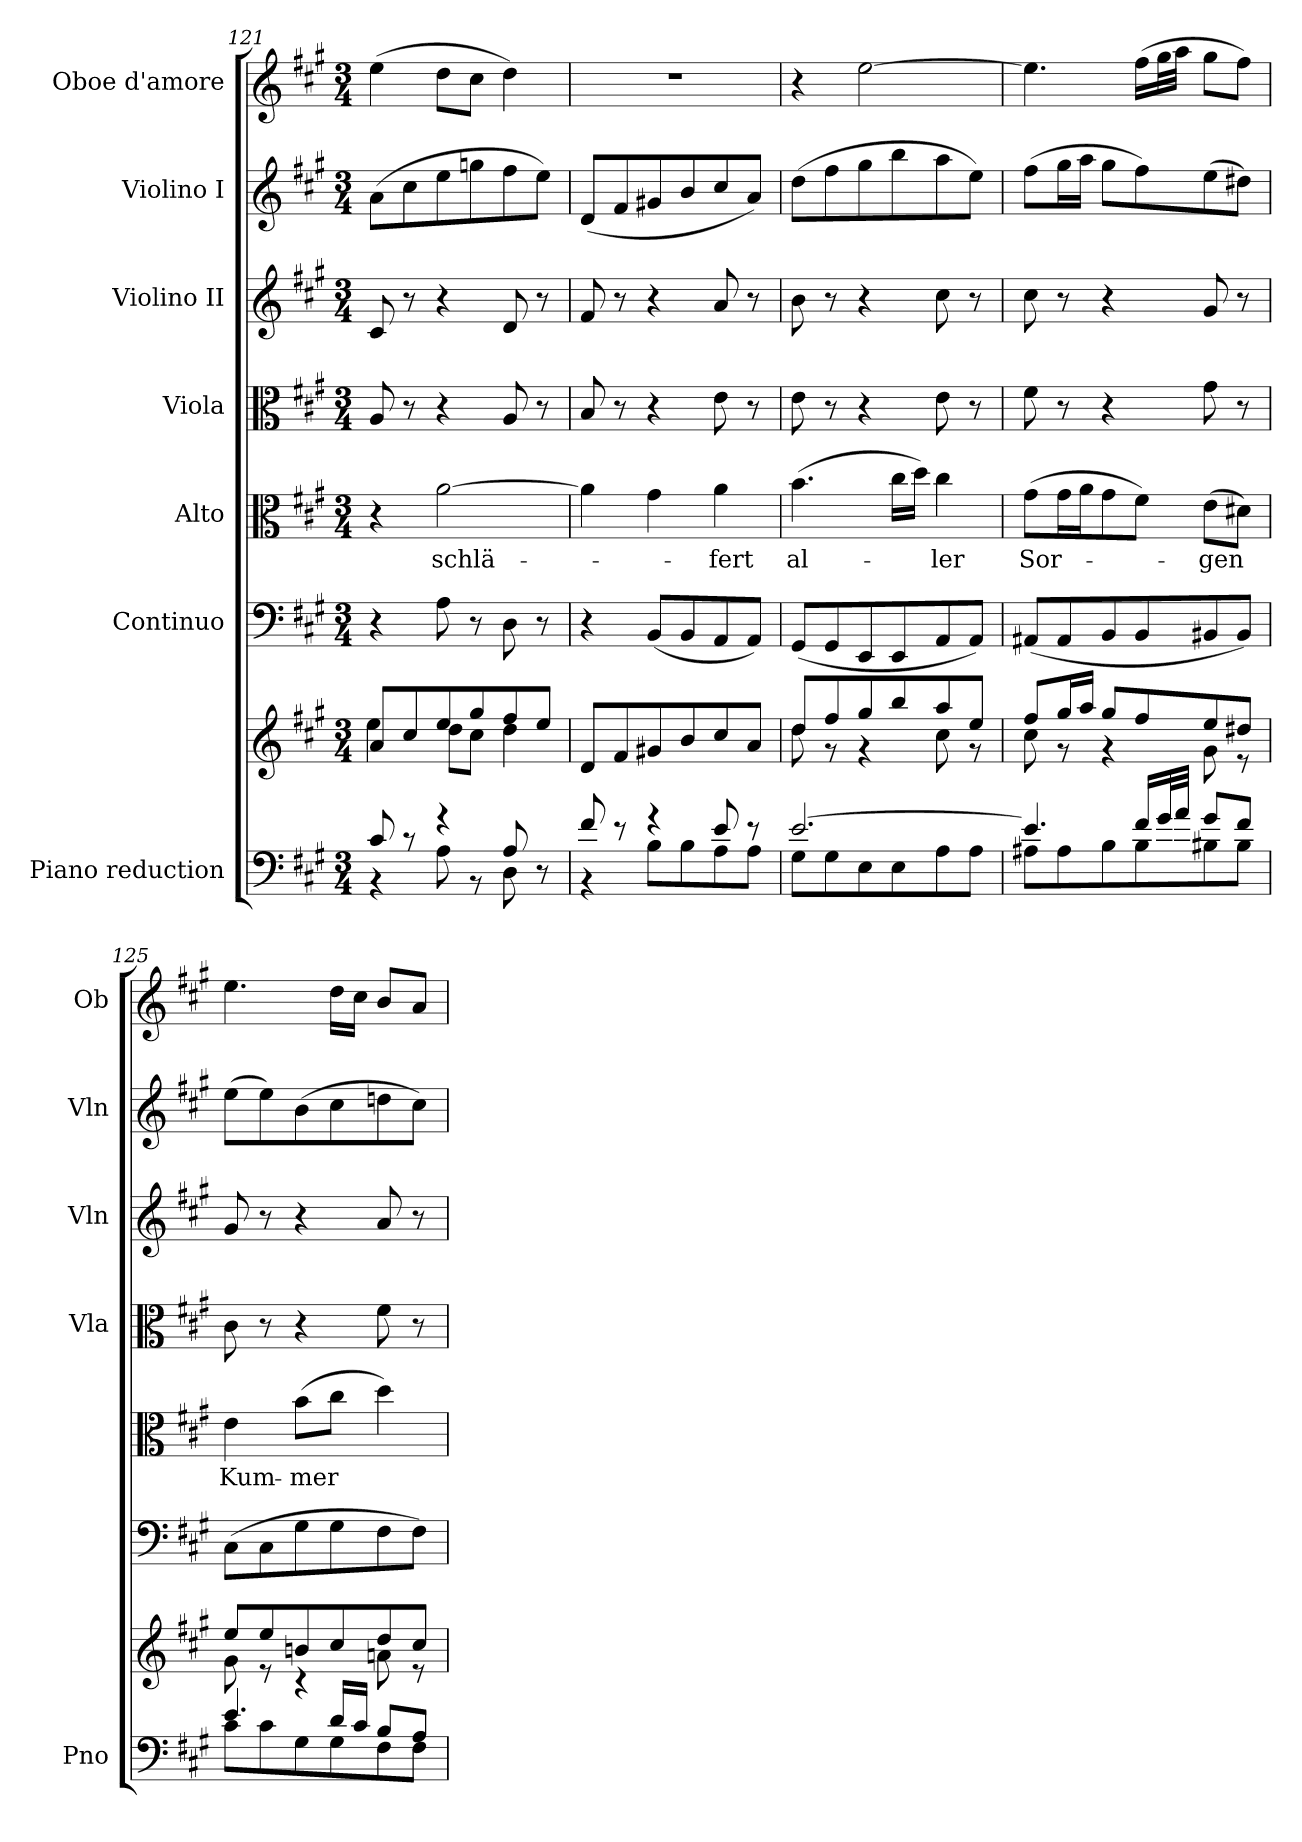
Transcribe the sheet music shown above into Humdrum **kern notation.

**kern	**kern	**kern	**kern	**text	**kern	**kern	**kern	**kern
*part7	*part7	*part6	*part5	*part5	*part4	*part3	*part2	*part1
*staff8	*staff7	*staff6	*staff5	*staff5	*staff4	*staff3	*staff2	*staff1
*I"Piano reduction	*	*I"Continuo	*I"Alto	*	*I"Viola	*I"Violino II	*I"Violino I	*I"Oboe d'amore
*I'Pno	*	*	*	*	*I'Vla	*I'Vln	*I'Vln	*I'Ob
*clefF4	*clefG2	*clefF4	*clefC3	*	*clefC3	*clefG2	*clefG2	*clefG2
*k[f#c#g#]	*k[f#c#g#]	*k[f#c#g#]	*k[f#c#g#]	*	*k[f#c#g#]	*k[f#c#g#]	*k[f#c#g#]	*k[f#c#g#]
*M3/4	*M3/4	*M3/4	*M3/4	*	*M3/4	*M3/4	*M3/4	*M3/4
=121	=121	=121	=121	=121	=121	=121	=121	=121
*^	*^	*	*	*	*	*	*	*
8c#/	4r	8a/L	4ee\	4r	4r	.	8A/	8c#/	(8a\L	(4ee\
8r	.	8cc#/	.	.	.	.	8r	8r	8cc#\	.
!	!	!	!	!	!	!LO:LY:b	!	!	!	!
4r	8A\	8ee/	8dd\L	8A\	[2a\	schlä-	4r	4r	8ee\	8dd\L
.	8r	8gg#/	8cc#\J	8r	.	.	.	.	8ggn\	8cc#\J
8A/	8D\	8ff#/	4dd\	8D\	.	.	8A/	8d/	8ff#\	4dd\)
8r	8ryy	8ee/J	.	8r	.	.	8r	8r	8ee\J)	.
*	*	*v	*v	*	*	*	*	*	*	*
=122	=122	=122	=122	=122	=122	=122	=122	=122	=122
8f#/	4r	8d/L	4r	4a\]	.	8B/	8f#/	(8d/L	2.r
8r	.	8f#/	.	.	.	8r	8r	8f#/	.
4r	8B\L	8g#X/	(8BB/L	4g#\	.	4r	4r	8g#X/	.
.	8B\	8b/	8BB/	.	.	.	.	8b/	.
!	!	!	!	!	!LO:LY:b	!	!	!	!
8e/	8A\	8cc#/	8AA/	4a\	-fert	8e\	8a/	8cc#/	.
8r	8A\J	8a/J	8AA/J)	.	.	8r	8r	8a/J)	.
=123	=123	=123	=123	=123	=123	=123	=123	=123	=123
*	*	*^	*	*	*	*	*	*	*
!	!	!	!	!	!	!LO:LY:b	!	!	!	!
[2.e/	8G#\L	8dd/L	8dd\	(8GG#/L	(4.b\	al-	8e\	8b\	(8dd\L	4r
.	8G#\	8ff#/	8r	8GG#/	.	.	8r	8r	8ff#\	.
.	8E\	8gg#/	4r	8EE/	.	.	4r	4r	8gg#\	[2ee\
.	8E\	8bb/	.	8EE/	16cc#\LL	.	.	.	8bb\	.
.	.	.	.	.	16dd\JJ)	.	.	.	.	.
!	!	!	!	!	!	!LO:LY:b	!	!	!	!
.	8A\	8aa/	8cc#\	8AA/	4cc#\	-ler	8e\	8cc#\	8aa\	.
.	8A\J	8ee/J	8r	8AA/J)	.	.	8r	8r	8ee\J)	.
=124	=124	=124	=124	=124	=124	=124	=124	=124	=124	=124
!	!	!	!	!	!	!LO:LY:b	!	!	!	!
4.e/]	8A#X\L	8ff#/L	8cc#\	(8AA#X/L	(8g#\L	Sor-	8f#\	8cc#\	(8ff#\L	4.ee\]
.	8A#\	16gg#/L	8r	8AA#/	16g#\L	.	8r	8r	16gg#\L	.
.	.	16aa/JJ	.	.	16a\J	.	.	.	16aa\JJ	.
.	8B\	8gg#/L	4r	8BB/	8g#\	.	4r	4r	8gg#\L	.
16f#/LL	8B\	8ff#/	.	8BB/	8f#\J)	.	.	.	8ff#\)	(16ff#\LL
32g#/L	.	.	.	.	.	.	.	.	.	32gg#\L
32a/JJJ	.	.	.	.	.	.	.	.	.	32aa\JJJ
!	!	!	!	!	!	!LO:LY:b	!	!	!	!
8g#/L	8B#X\	8ee/	8g#\	8BB#X/	(8e\L	-gen	8g#\	8g#/	(8ee\	8gg#\L
8f#/J	8B#\J	8dd#X/J	8r	8BB#/J)	8d#X\J)	.	8r	8r	8dd#X\J)	8ff#\J)
!!LO:PB:g=z
=125	=125	=125	=125	=125	=125	=125	=125	=125	=125	=125
!	!	!	!	!	!	!LO:LY:b	!	!	!	!
4.e/	8c#\L	8ee/L	8g#\	(8C#\L	4e\	Kum-	8c#\	8g#/	(8ee\L	4.ee\
.	8c#\	8ee/	8r	8C#\	.	.	8r	8r	8ee\)	.
!	!	!	!	!	!	!LO:LY:b	!	!	!	!
.	8G#\	8bn/	4r	8G#\	(8b\L	-mer	4r	4r	(8b\	.
16d/LL	8G#\	8cc#/	.	8G#\	8cc#\J	.	.	.	8cc#\	16dd\LL
16c#/JJ	.	.	.	.	.	.	.	.	.	16cc#\JJ
8B/L	8F#\	8dd/	8an\	8F#\	4dd\)	.	8f#\	8a/	8ddn\	8b/L
8A/J	8F#\J	8cc#/J	8r	8F#\J)	.	.	8r	8r	8cc#\J)	8a/J
*v	*v	*	*	*	*	*	*	*	*	*
*	*v	*v	*	*	*	*	*	*	*
=	=	=	=	=	=	=	=	=
*-	*-	*-	*-	*-	*-	*-	*-	*-
